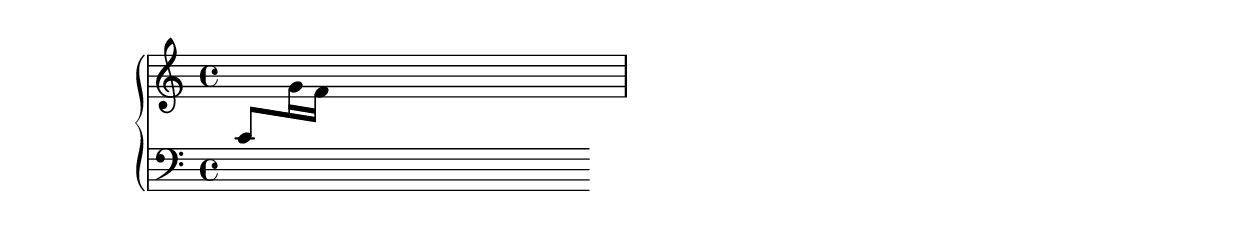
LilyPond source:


\version "2.6.0"
\header{
	texidoc="@cindex Beam Isknee

Beams can be placed across a @code{PianoStaff}.

"

}

\layout{
  raggedright = ##t
}

\context PianoStaff <<
  \context Staff = "one" \relative c'{
    s1
  }
  \context Staff = "two" \relative c'{
    \clef bass
				% no knee
    \stemUp  c8[ \change Staff=one \stemDown g'16 f]
    s8
    s2
  }
>>



